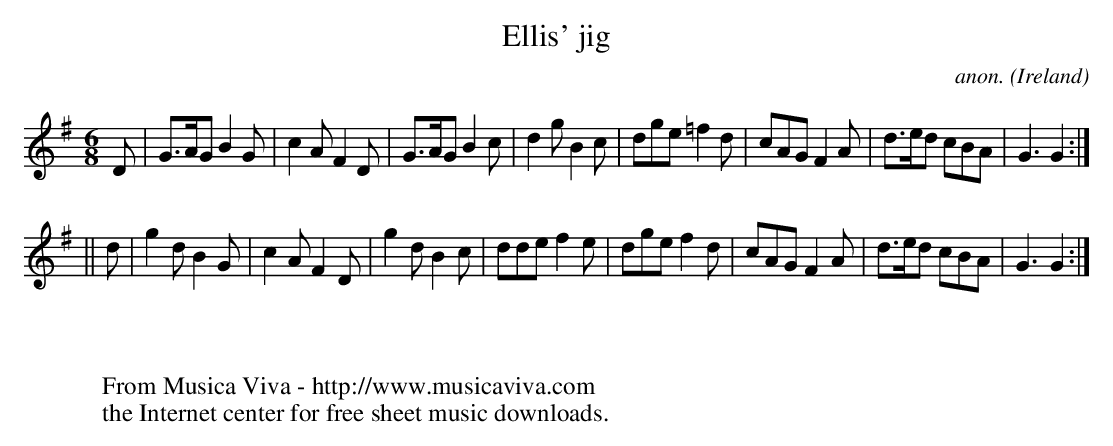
X:1
T:Ellis' jig
C:anon.
O:Ireland
M:6/8
L:1/8
K:G
D|G>AG B2G|c2A F2D|G>AG B2c|d2g B2c|dge =f2d|cAG F2A|d>ed cBA|G3 G2:|
||d|g2d B2G|c2A F2D|g2d B2c|dde f2e|dge f2d|cAG F2A|d>ed cBA|G3 G2:|
W:
W:
W:  From Musica Viva - http://www.musicaviva.com
W:  the Internet center for free sheet music downloads.
